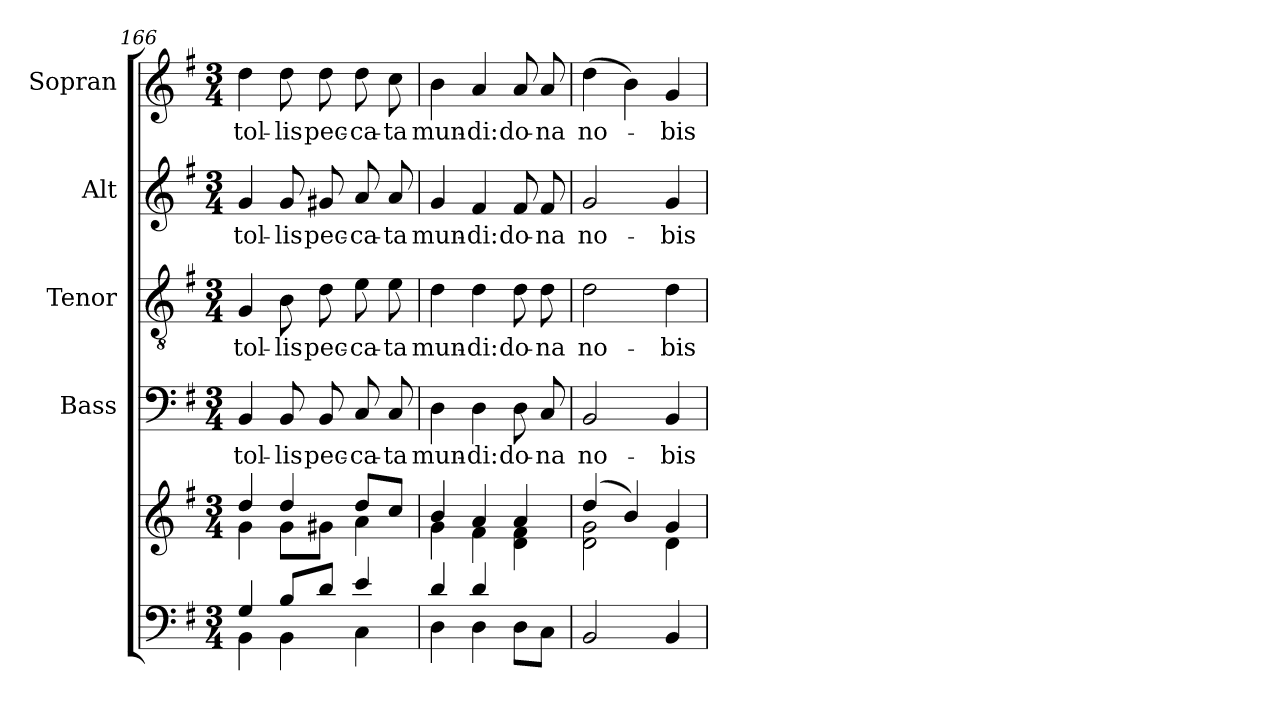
**kern	**kern	**kern	**text	**kern	**text	**kern	**text	**kern	**text
*part5	*part5	*part4	*part4	*part3	*part3	*part2	*part2	*part1	*part1
*staff6	*staff5	*staff4	*staff4	*staff3	*staff3	*staff2	*staff2	*staff1	*staff1
*	*	*I"Bass	*	*I"Tenor	*	*I"Alt	*	*I"Sopran	*
*	*	*I'B.	*	*I'T.	*	*I'A.	*	*I'S.	*
*clefF4	*clefG2	*clefF4	*	*clefGv2	*	*clefG2	*	*clefG2	*
*k[f#]	*k[f#]	*k[f#]	*	*k[f#]	*	*k[f#]	*	*k[f#]	*
*G:	*G:	*G:	*	*G:	*	*G:	*	*G:	*
*M3/4	*M3/4	*M3/4	*	*M3/4	*	*M3/4	*	*M3/4	*
=166	=166	=166	=166	=166	=166	=166	=166	=166	=166
*^	*^	*	*	*	*	*	*	*	*
!	!	!	!	!	!LO:LY:b	!	!LO:LY:b	!	!LO:LY:b	!	!LO:LY:b
4G/	4BB\	4dd/	4g\	4BB/	tol-	4G/	tol-	4g/	tol-	4dd\	tol-
!	!	!	!	!	!LO:LY:b	!	!LO:LY:b	!	!LO:LY:b	!	!LO:LY:b
8B/L	4BB\	4dd/	8g\L	8BB/	-lis	8B\	-lis	8g/	-lis	8dd\	-lis
!	!	!	!	!	!LO:LY:b	!	!LO:LY:b	!	!LO:LY:b	!	!LO:LY:b
8d/J	.	.	8g#X\J	8BB/	pec-	8d\	pec-	8g#X/	pec-	8dd\	pec-
!	!	!	!	!	!LO:LY:b	!	!LO:LY:b	!	!LO:LY:b	!	!LO:LY:b
4e/	4C\	8dd/L	4a\	8C/	-ca-	8e\	-ca-	8a/	-ca-	8dd\	-ca-
!	!	!	!	!	!LO:LY:b	!	!LO:LY:b	!	!LO:LY:b	!	!LO:LY:b
.	.	8cc/J	.	8C/	-ta	8e\	-ta	8a/	-ta	8cc\	-ta
=167	=167	=167	=167	=167	=167	=167	=167	=167	=167	=167	=167
!	!	!	!	!	!LO:LY:b	!	!LO:LY:b	!	!LO:LY:b	!	!LO:LY:b
4d/	4D\	4b/	4g\	4D\	mun-	4d\	mun-	4g/	mun-	4b\	mun-
!	!	!	!	!	!LO:LY:b	!	!LO:LY:b	!	!LO:LY:b	!	!LO:LY:b
4d/	4D\	4a/	4f#\	4D\	-di:	4d\	-di:	4f#/	-di:	4a/	-di:
!	!	!	!	!	!LO:LY:b	!	!LO:LY:b	!	!LO:LY:b	!	!LO:LY:b
4ryy	8D\L	4a/	4d\ 4f#\	8D\	do-	8d\	do-	8f#/	do-	8a/	do-
!	!	!	!	!	!LO:LY:b	!	!LO:LY:b	!	!LO:LY:b	!	!LO:LY:b
.	8C\J	.	.	8C/	-na	8d\	-na	8f#/	-na	8a/	-na
=168	=168	=168	=168	=168	=168	=168	=168	=168	=168	=168	=168
!	!	!	!	!	!LO:LY:b	!	!LO:LY:b	!	!LO:LY:b	!	!LO:LY:b
*v	*v	*	*	*	*	*	*	*	*	*	*
2BB/	(4dd/	2d\ 2g\	2BB/	no-	2d\	no-	2g/	no-	(>4dd\	no-
.	4b/)	.	.	.	.	.	.	.	4b\)	.
!	!	!	!	!LO:LY:b	!	!LO:LY:b	!	!LO:LY:b	!	!LO:LY:b
4BB/	4g/	4d\	4BB/	-bis	4d\	-bis	4g/	-bis	4g/	-bis
*	*v	*v	*	*	*	*	*	*	*	*
=	=	=	=	=	=	=	=	=	=
*-	*-	*-	*-	*-	*-	*-	*-	*-	*-
